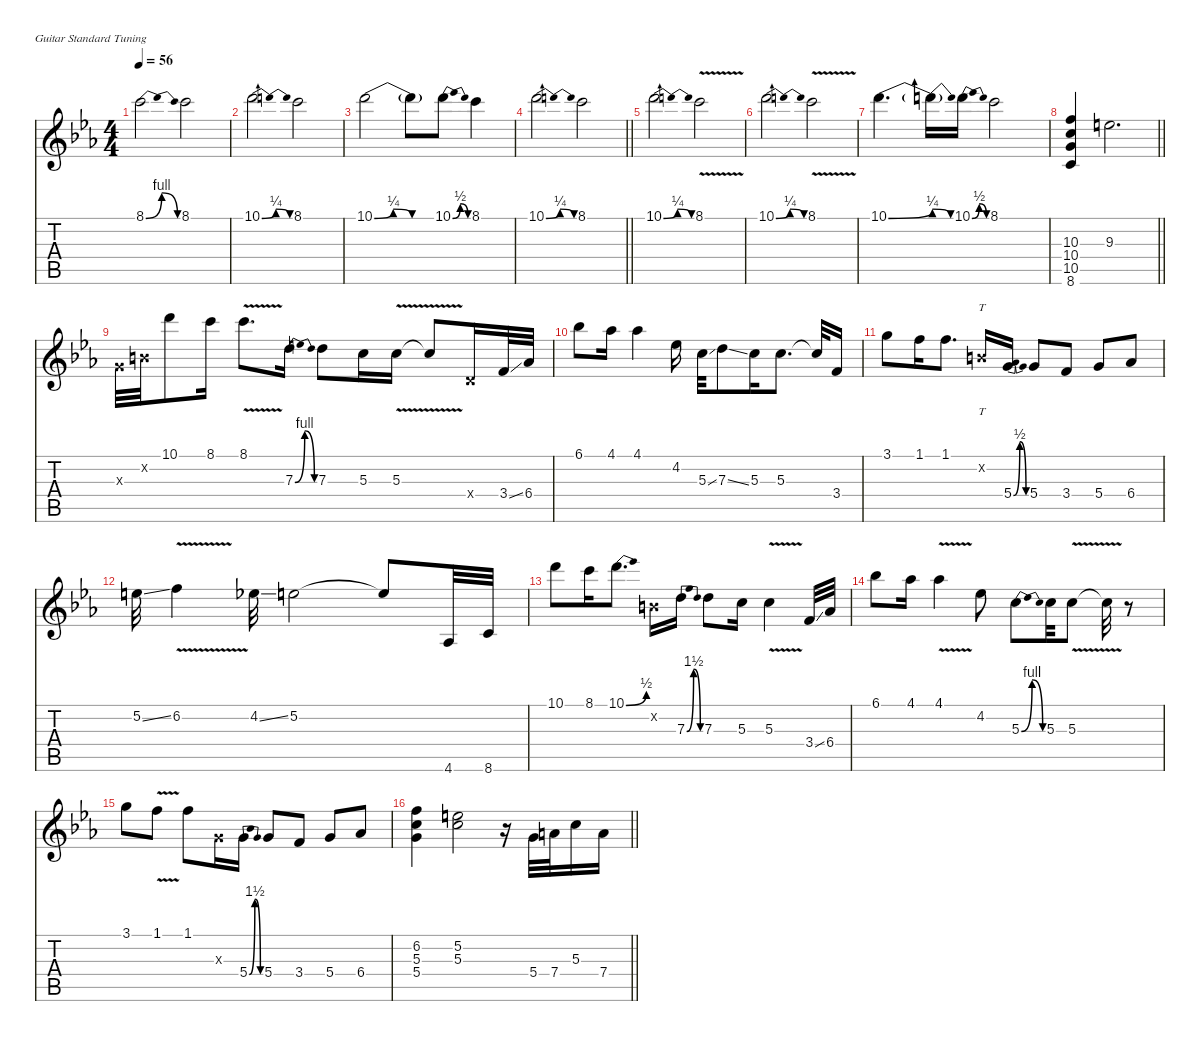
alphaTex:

\defaultSystemsLayout 4
\hideDynamics
\bracketExtendMode nobrackets
\singleTrackTrackNamePolicy hidden
\multiTrackTrackNamePolicy hidden
\firstSystemTrackNameMode fullname
\firstSystemTrackNameOrientation horizontal
\otherSystemsTrackNameOrientation horizontal
\track ("Lead 1" "od.guit.") {instrument overdrivenguitar}
\staff {score tabs}
\tuning (E4 B3 G3 D3 A2 E2)
\ts (4 4)
\tempo 56
\clef g2
\ks cminor
8.1{be (bendrelease 0 0 15 4 30 4 45 0) acc forcenatural}.2{dy f instrument overdrivenguitar beam Down} 8.1{acc forcenatural}.2{beam Down} |
10.1{be (bendrelease 0 0 15 1 30 1 45 0) acc forcenatural}.2{beam Down} 8.1{acc forcenatural}.2{beam Down} |
10.1{be (bendrelease 0 0 30 1 30 1 60 0) acc forcenatural}.2{beam Down} 10.1{be (hold 0 0 60 0) t acc forcenatural}.8{beam Down} 10.1{be (bendrelease 0 0 15 2 30 2 45 0) acc forcenatural}.8{beam Down} 8.1{acc forcenatural}.4{beam Down} |
\barLineRight lightlight
10.1{be (bendrelease 0 0 15 1 30 1 45 0) acc forcenatural}.2{beam Down} 8.1{acc forcenatural}.2{beam Down} |
10.1{be (bendrelease 0 0 15 1 30 1 45 0) acc forcenatural}.2{beam Down} 8.1{v acc forcenatural}.2{beam Down} |
10.1{be (bendrelease 0 0 15 1 30 1 45 0) acc forcenatural}.2{beam Down} 8.1{v acc forcenatural}.2{beam Down} |
10.1{be (bend 0 0 60 1) acc forcenatural}.4{d beam Down} 10.1{be (release 0 1 60 0) t acc forcenatural}.16{beam Down} 10.1{be (bendrelease 0 0 15 2 30 2 45 0) acc forcenatural}.16{beam Down} 8.1{acc forcenatural}.2{beam Down} |
\barLineRight lightlight
(10.3{acc forcenatural} 10.4{acc forcenatural} 10.5{acc forcenatural} 8.6{acc forcenatural}).4{beam Up} 9.3{acc forcenatural}.2{d beam Down} |
0.3{x acc forcenatural}.32{beam Down} 0.2{x acc forcenatural}.32{beam Down} 10.1{acc forcenatural}.8{beam Down} 8.1{acc forcenatural}.16{beam Down} 8.1{v acc forcenatural}.8{d beam Down} 7.3{be (bendrelease 0 0 15 4 30 4 45 0) acc forcenatural}.16{beam Down} 7.3{acc forcenatural}.8{beam Down} 5.3{acc forcenatural}.16{beam Down} 5.3{v acc forcenatural}.16{beam Down} 5.3{v t acc forcenatural}.8{beam Up} 0.4{x acc forcenatural}.16{beam Up} 3.4{ss acc forcenatural}.32{beam Up} 6.4{acc b}.32{beam Up} |
6.1{acc b}.8{beam Down} 4.1{acc b}.16{beam Down} 4.1{acc b}.4{beam Down} 4.2{acc b}.16{beam Down} 5.3{ss acc forcenatural}.32{beam Down} 7.3{ss acc forcenatural}.8{beam Down} 5.3{acc forcenatural}.16{beam Down} 5.3{acc forcenatural}.8{d beam Down} 5.3{t acc forcenatural}.32{beam Up} 3.4{acc forcenatural}.16{beam Up} |
3.1{acc forcenatural}.8{beam Down} 1.1{acc forcenatural}.16{beam Down} 1.1{acc forcenatural}.8{d beam Down} 0.2{x acc forcenatural}.16{tt beam Up} 5.4{be (bendrelease 0 0 15 2 30 2 45 0) acc forcenatural}.16{beam Up} 5.4{acc forcenatural}.8{beam Up} 3.4{acc forcenatural}.8{beam Up} 5.4{acc forcenatural}.8{beam Up} 6.4{acc b}.8{beam Up} |
5.2{ss acc forcenatural}.32{beam Down} 6.2{v acc forcenatural}.4{beam Down} 4.2{ss acc b}.32{beam Down} 5.2{acc forcenatural}.2{beam Down} 5.2{t acc forcenatural}.8{beam Up} 4.6{acc b}.32{beam Up} 8.6{acc forcenatural}.32{beam Up} |
10.1{acc forcenatural}.8{beam Down} 8.1{acc forcenatural}.16{beam Down} 10.1{be (bend 0 0 30 2) acc forcenatural}.8{d beam Down} 0.2{x acc forcenatural}.16{beam Down} 7.3{be (bendrelease 0 0 15 6 30 6 45 0) acc forcenatural}.16{beam Down} 7.3{acc forcenatural}.8{beam Down} 5.3{acc forcenatural}.16{beam Down} 5.3{v acc forcenatural}.4{beam Down} 3.4{ss acc forcenatural}.32{beam Up} 6.4{acc b}.32{beam Up} |
6.1{acc b}.8{beam Down} 4.1{acc b}.16{beam Down} 4.1{v acc b}.4{beam Down} 4.2{acc b}.8{beam Down} 5.3{be (bendrelease 0 0 15 4 30 4 45 0) acc forcenatural}.8{beam Down} 5.3{acc forcenatural}.32{beam Down} 5.3{v acc forcenatural}.8{beam Down} 5.3{v t acc forcenatural}.32{beam Down} r.8{beam Down} |
3.1{acc forcenatural}.8{beam Down} 1.1{v acc forcenatural}.8{beam Down} 1.1{acc forcenatural}.8{beam Down} 0.3{x acc forcenatural}.16{beam Down} 5.4{be (bendrelease 0 0 15 6 30 6 45 0) acc forcenatural}.16{beam Down} 5.4{acc forcenatural}.8{beam Up} 3.4{acc forcenatural}.8{beam Up} 5.4{acc forcenatural}.8{beam Up} 6.4{acc b}.8{beam Up} |
\barLineRight lightlight
(6.2{acc forcenatural} 5.3{acc forcenatural} 5.4{acc forcenatural}).4{beam Down} (5.2{acc forcenatural} 5.3{acc forcenatural}).2{beam Down} r.16{beam Down} 5.4{acc forcenatural}.32{beam Up} 7.4{acc forcenatural}.32{beam Up} 5.3{acc forcenatural}.16{beam Up} 7.4{acc forcenatural}.16{beam Up}
